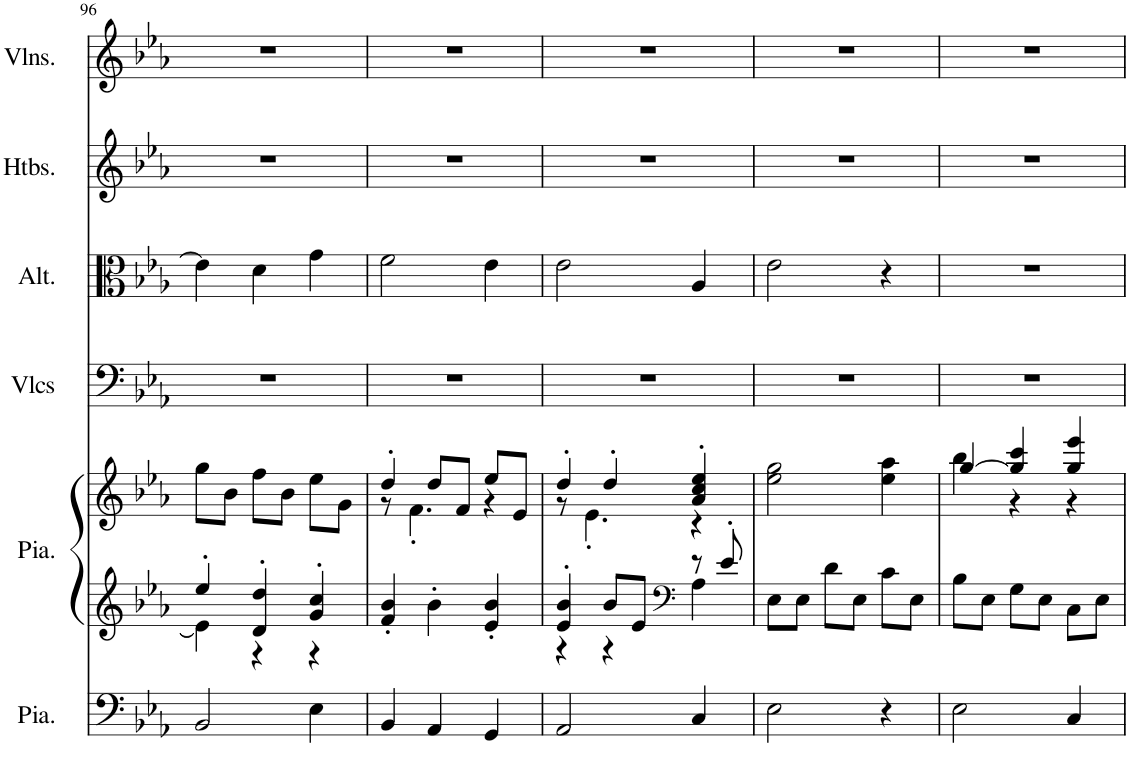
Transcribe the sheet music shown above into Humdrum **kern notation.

**kern	**kern	**kern	**kern	**kern	**kern	**kern
*part6	*part5	*part5	*part4	*part3	*part2	*part1
*staff7	*staff6	*staff5	*staff4	*staff3	*staff2	*staff1
*I"Piano, Pedals	*I"Piano, Organ	*	*I"Violoncelles, Bass	*I"Altos, Tenor	*I"Hautbois, Alto	*I"Violons, Soprano
*I'Pia.	*I'Pia.	*	*I'Vlcs	*I'Alt.	*I'Htbs.	*I'Vlns.
!!LO:PB:g=z
*clefF4	*clefG2	*clefG2	*clefF4	*clefC3	*clefG2	*clefG2
*k[b-e-a-]	*k[b-e-a-]	*k[b-e-a-]	*k[b-e-a-]	*k[b-e-a-]	*k[b-e-a-]	*k[b-e-a-]
*M3/4	*M3/4	*M3/4	*M3/4	*M3/4	*M3/4	*M3/4
=96	=96	=96	=96	=96	=96	=96
*	*^	*	*	*	*	*
2BB-/	4ee-'/	4e-\]	8gg\L	2.r	4e-\]	2.r	2.r
.	.	.	8b-\J	.	.	.	.
.	4d/' 4dd/'	4r	8ff\L	.	4d\	.	.
.	.	.	8b-\J	.	.	.	.
4E-\	4g/' 4cc/'	4r	8ee-\L	.	4g\	.	.
.	.	.	8g\J	.	.	.	.
*	*v	*v	*	*	*	*	*
=97	=97	=97	=97	=97	=97	=97
*	*	*^	*	*	*	*
4BB-/	4f/' 4b-/'	4dd'/	8r	2.r	2f\	2.r	2.r
.	.	.	4.f'\	.	.	.	.
4AA-/	4b-'\	8dd/L	.	.	.	.	.
.	.	8f/J	.	.	.	.	.
4GG/	4e-/' 4b-/'	8ee-/L	4r	.	4e-\	.	.
.	.	8e-/J	.	.	.	.	.
=98	=98	=98	=98	=98	=98	=98	=98
*	*^	*	*	*	*	*	*
2AA-/	4e-/' 4b-/'	4r	4dd'/	8r	2.r	2e-\	2.r	2.r
.	.	.	.	4.e-'\	.	.	.	.
.	8b-/L	4r	4dd'/	.	.	.	.	.
.	8e-/J	.	.	.	.	.	.	.
*	*clefF4	*	*	*	*	*	*	*
4C/	8r	4A-\	4a-/' 4cc/' 4ee-/'	4r	.	4A-/	.	.
.	8e-'/	.	.	.	.	.	.	.
*	*v	*v	*	*	*	*	*	*
*	*	*v	*v	*	*	*	*
=99	=99	=99	=99	=99	=99	=99
2E-\	8E-\L	2ee-\ 2gg\	2.r	2e-\	2.r	2.r
.	8E-\J	.	.	.	.	.
.	8d\L	.	.	.	.	.
.	8E-\J	.	.	.	.	.
4r	8c\L	4ee-\ 4aa-\	.	4r	.	.
.	8E-\J	.	.	.	.	.
=100	=100	=100	=100	=100	=100	=100
*	*	*^	*	*	*	*
2E-\	8B-\L	[4gg/	4bb-\	2.r	2.r	2.r	2.r
.	8E-\J	.	.	.	.	.	.
.	8G\L	4gg/] 4ccc/	4r	.	.	.	.
.	8E-\J	.	.	.	.	.	.
4C/	8C\L	4gg/ 4eee-/	4r	.	.	.	.
.	8E-\J	.	.	.	.	.	.
*	*	*v	*v	*	*	*	*
=	=	=	=	=	=	=
*-	*-	*-	*-	*-	*-	*-
